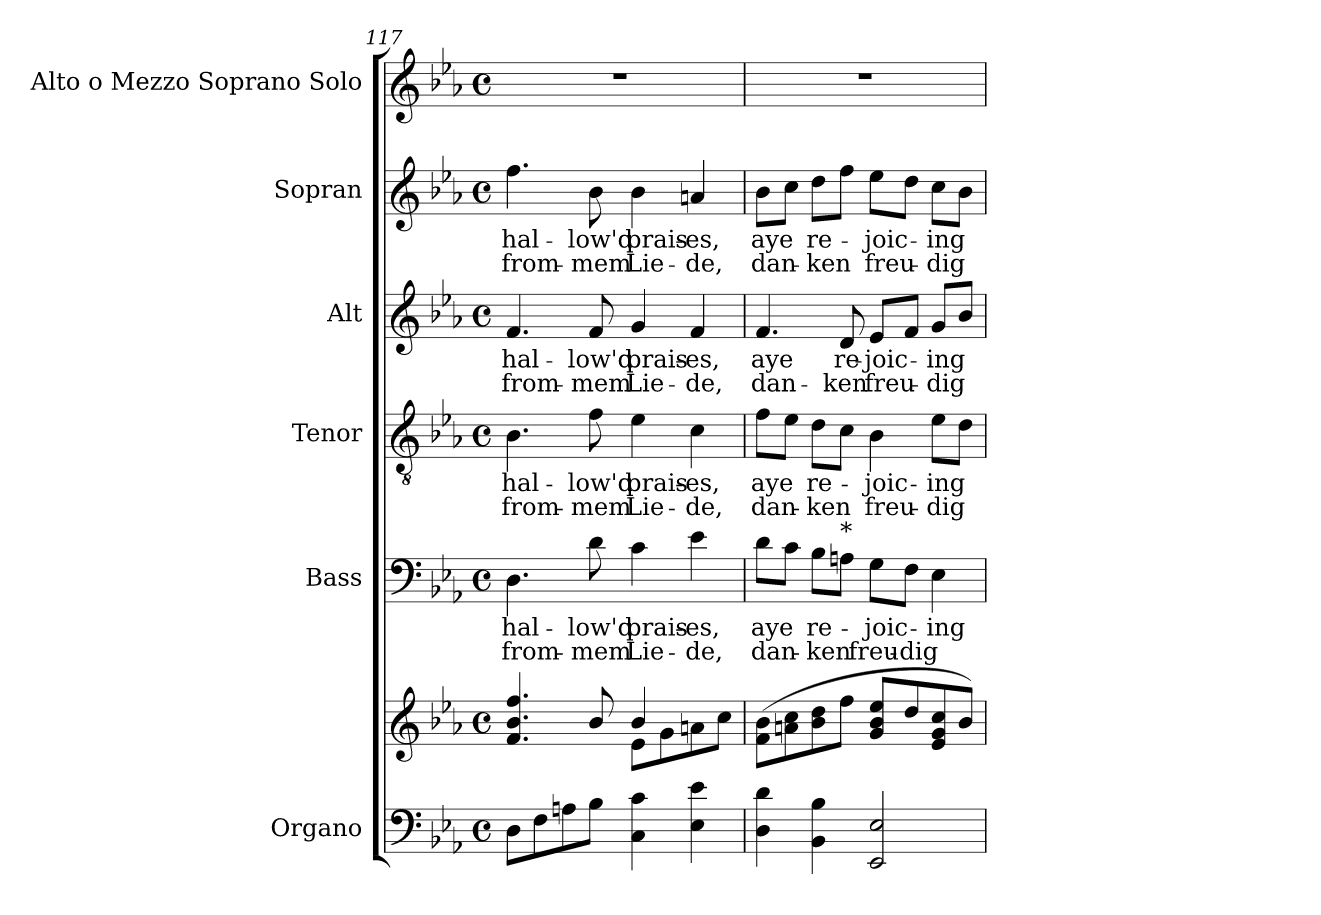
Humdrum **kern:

**kern	**kern	**kern	**text	**text	**kern	**text	**text	**kern	**text	**text	**kern	**text	**text	**kern
*part6	*part6	*part5	*part5	*part5	*part4	*part4	*part4	*part3	*part3	*part3	*part2	*part2	*part2	*part1
*staff7	*staff6	*staff5	*staff5	*staff5	*staff4	*staff4	*staff4	*staff3	*staff3	*staff3	*staff2	*staff2	*staff2	*staff1
*I"Organo	*	*I"Bass	*	*	*I"Tenor	*	*	*I"Alt	*	*	*I"Sopran	*	*	*I"Alto o Mezzo Soprano Solo
*	*	*I'B	*	*	*I'T	*	*	*I'A	*	*	*I'S	*	*	*I'S o l o
*clefF4	*clefG2	*clefF4	*	*	*clefGv2	*	*	*clefG2	*	*	*clefG2	*	*	*clefG2
*k[b-e-a-]	*k[b-e-a-]	*k[b-e-a-]	*	*	*k[b-e-a-]	*	*	*k[b-e-a-]	*	*	*k[b-e-a-]	*	*	*k[b-e-a-]
*M4/4	*M4/4	*M4/4	*	*	*M4/4	*	*	*M4/4	*	*	*M4/4	*	*	*M4/4
*met(c)	*met(c)	*met(c)	*	*	*met(c)	*	*	*met(c)	*	*	*met(c)	*	*	*met(c)
=117	=117	=117	=117	=117	=117	=117	=117	=117	=117	=117	=117	=117	=117	=117
*	*^	*	*	*	*	*	*	*	*	*	*	*	*	*
!	!	!	!	!LO:LY:b	!LO:LY:b	!	!LO:LY:b	!LO:LY:b	!	!LO:LY:b	!LO:LY:b	!	!LO:LY:b	!LO:LY:b	!
8D\L	4.f/ 4.b-/ 4.ff/	2ryy	4.D\	hal-	from-	4.B-\	hal-	from-	4.f/	hal-	from-	4.ff\	hal-	from-	1r
8F\	.	.	.	.	.	.	.	.	.	.	.	.	.	.	.
8An\	.	.	.	.	.	.	.	.	.	.	.	.	.	.	.
!	!	!	!	!LO:LY:b	!LO:LY:b	!	!LO:LY:b	!LO:LY:b	!	!LO:LY:b	!LO:LY:b	!	!LO:LY:b	!LO:LY:b	!
8B-\J	8b-/	.	8d\	-low'd	-mem	8f\	-low'd	-mem	8f/	-low'd	-mem	8b-\	-low'd	-mem	.
!	!	!	!	!LO:LY:b	!LO:LY:b	!	!LO:LY:b	!LO:LY:b	!	!LO:LY:b	!LO:LY:b	!	!LO:LY:b	!LO:LY:b	!
4C\ 4c\	4b-/	8e-\L	4c\	prais-	Lie-	4e-\	prais-	Lie-	4g/	prais-	Lie-	4b-\	prais-	Lie-	.
.	.	8g\	.	.	.	.	.	.	.	.	.	.	.	.	.
!	!	!	!	!LO:LY:b	!LO:LY:b	!	!LO:LY:b	!LO:LY:b	!	!LO:LY:b	!LO:LY:b	!	!LO:LY:b	!LO:LY:b	!
4E-\ 4e-\	4ryy	8an\	4e-\	-es,	-de,	4c\	-es,	-de,	4f/	-es,	-de,	4an/	-es,	-de,	.
.	.	8cc\J	.	.	.	.	.	.	.	.	.	.	.	.	.
=118	=118	=118	=118	=118	=118	=118	=118	=118	=118	=118	=118	=118	=118	=118	=118
!	!	!	!	!LO:LY:b	!LO:LY:b	!	!LO:LY:b	!LO:LY:b	!	!LO:LY:b	!LO:LY:b	!	!LO:LY:b	!LO:LY:b	!
*	*v	*v	*	*	*	*	*	*	*	*	*	*	*	*	*
4D\ 4d\	(>8f\ 8b-\L	8d\L	aye	dan-	8f\L	aye	dan-	4.f/	aye	dan-	8b-\L	aye	dan-	1r
.	8an\ 8cc\	8c\J	.	.	8e-\J	.	.	.	.	.	8cc\J	.	.	.
!	!	!	!LO:LY:b	!LO:LY:b	!	!LO:LY:b	!LO:LY:b	!	!	!	!	!LO:LY:b	!LO:LY:b	!
4BB-\ 4B-\	8b-\ 8dd\	8B-\L	re-	-ken	8d\L	re-	-ken	.	.	.	8dd\L	re-	-ken	.
!	!	!LO:TX:a:t=*	!	!	!	!	!	!	!	!	!	!	!	!
!	!	!	!	!	!	!	!	!	!LO:LY:b	!LO:LY:b	!	!	!	!
.	8ff\J	8An\J	.	.	8c\J	.	.	8d/	re-	-ken	8ff\J	.	.	.
!	!	!	!LO:LY:b	!LO:LY:b	!	!LO:LY:b	!LO:LY:b	!	!LO:LY:b	!LO:LY:b	!	!LO:LY:b	!LO:LY:b	!
2EE-/ 2E-/	8g/ 8b-/ 8ee-/L	8G\L	-joic-	freu-	4B-\	-joic-	freu-	8e-/L	-joic-	freu-	8ee-\L	-joic-	freu-	.
!	!	!	!	!LO:LY:b	!	!	!	!	!	!	!	!	!	!
.	8dd/	8F\J	.	-dig	.	.	.	8f/J	.	.	8dd\J	.	.	.
!	!	!	!LO:LY:b	!	!	!LO:LY:b	!LO:LY:b	!	!LO:LY:b	!LO:LY:b	!	!LO:LY:b	!LO:LY:b	!
.	8e-/ 8g/ 8cc/	4E-\	-ing	.	8e-\L	-ing	-dig	8g/L	-ing	-dig	8cc\L	-ing	-dig	.
.	8b-/J)	.	.	.	8d\J	.	.	8b-/J	.	.	8b-\J	.	.	.
=	=	=	=	=	=	=	=	=	=	=	=	=	=	=
*-	*-	*-	*-	*-	*-	*-	*-	*-	*-	*-	*-	*-	*-	*-
